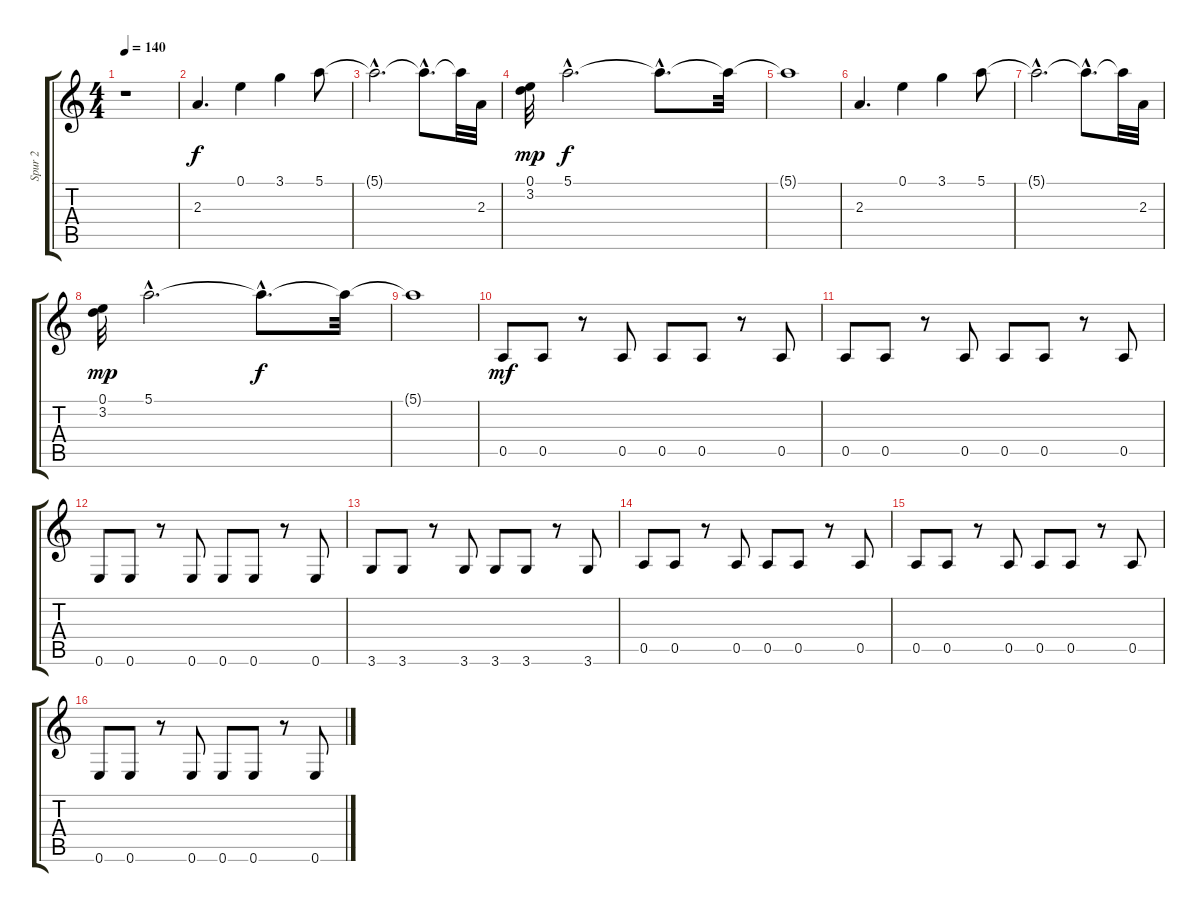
\track ("Spur 2" "Spur 2") {instrument electricguitarclean}
\staff {score tabs}
\tuning (E4 B3 G3 D3 A2 E2) {hide}
\ts (4 4)
\tempo 140
\clef g2
\ks c
r.1{dy mf} |
2.3.4{d dy f} 0.1.4 3.1.4 5.1.8 |
5.1{hac t}.2{d} 5.1{hac t}.8{d} 5.1{t}.32 2.3.32 |
(0.1 3.2).32{dy mp} 5.1{hac}.2{d dy f} 5.1{hac t}.8{d} 5.1{t}.32 |
5.1{t}.1 |
2.3.4{d} 0.1.4 3.1.4 5.1.8 |
5.1{hac t}.2{d} 5.1{hac t}.8{d} 5.1{t}.32 2.3.32 |
(0.1 3.2).32{dy mp} 5.1{hac}.2{d} 5.1{hac t}.8{d dy f} 5.1{t}.32 |
5.1{t}.1 |
0.5.8{dy mf} 0.5.8 r.8 0.5.8 0.5.8 0.5.8 r.8 0.5.8 |
0.5.8 0.5.8 r.8 0.5.8 0.5.8 0.5.8 r.8 0.5.8 |
0.6.8 0.6.8 r.8 0.6.8 0.6.8 0.6.8 r.8 0.6.8 |
3.6.8 3.6.8 r.8 3.6.8 3.6.8 3.6.8 r.8 3.6.8 |
0.5.8 0.5.8 r.8 0.5.8 0.5.8 0.5.8 r.8 0.5.8 |
0.5.8 0.5.8 r.8 0.5.8 0.5.8 0.5.8 r.8 0.5.8 |
0.6.8 0.6.8 r.8 0.6.8 0.6.8 0.6.8 r.8 0.6.8
